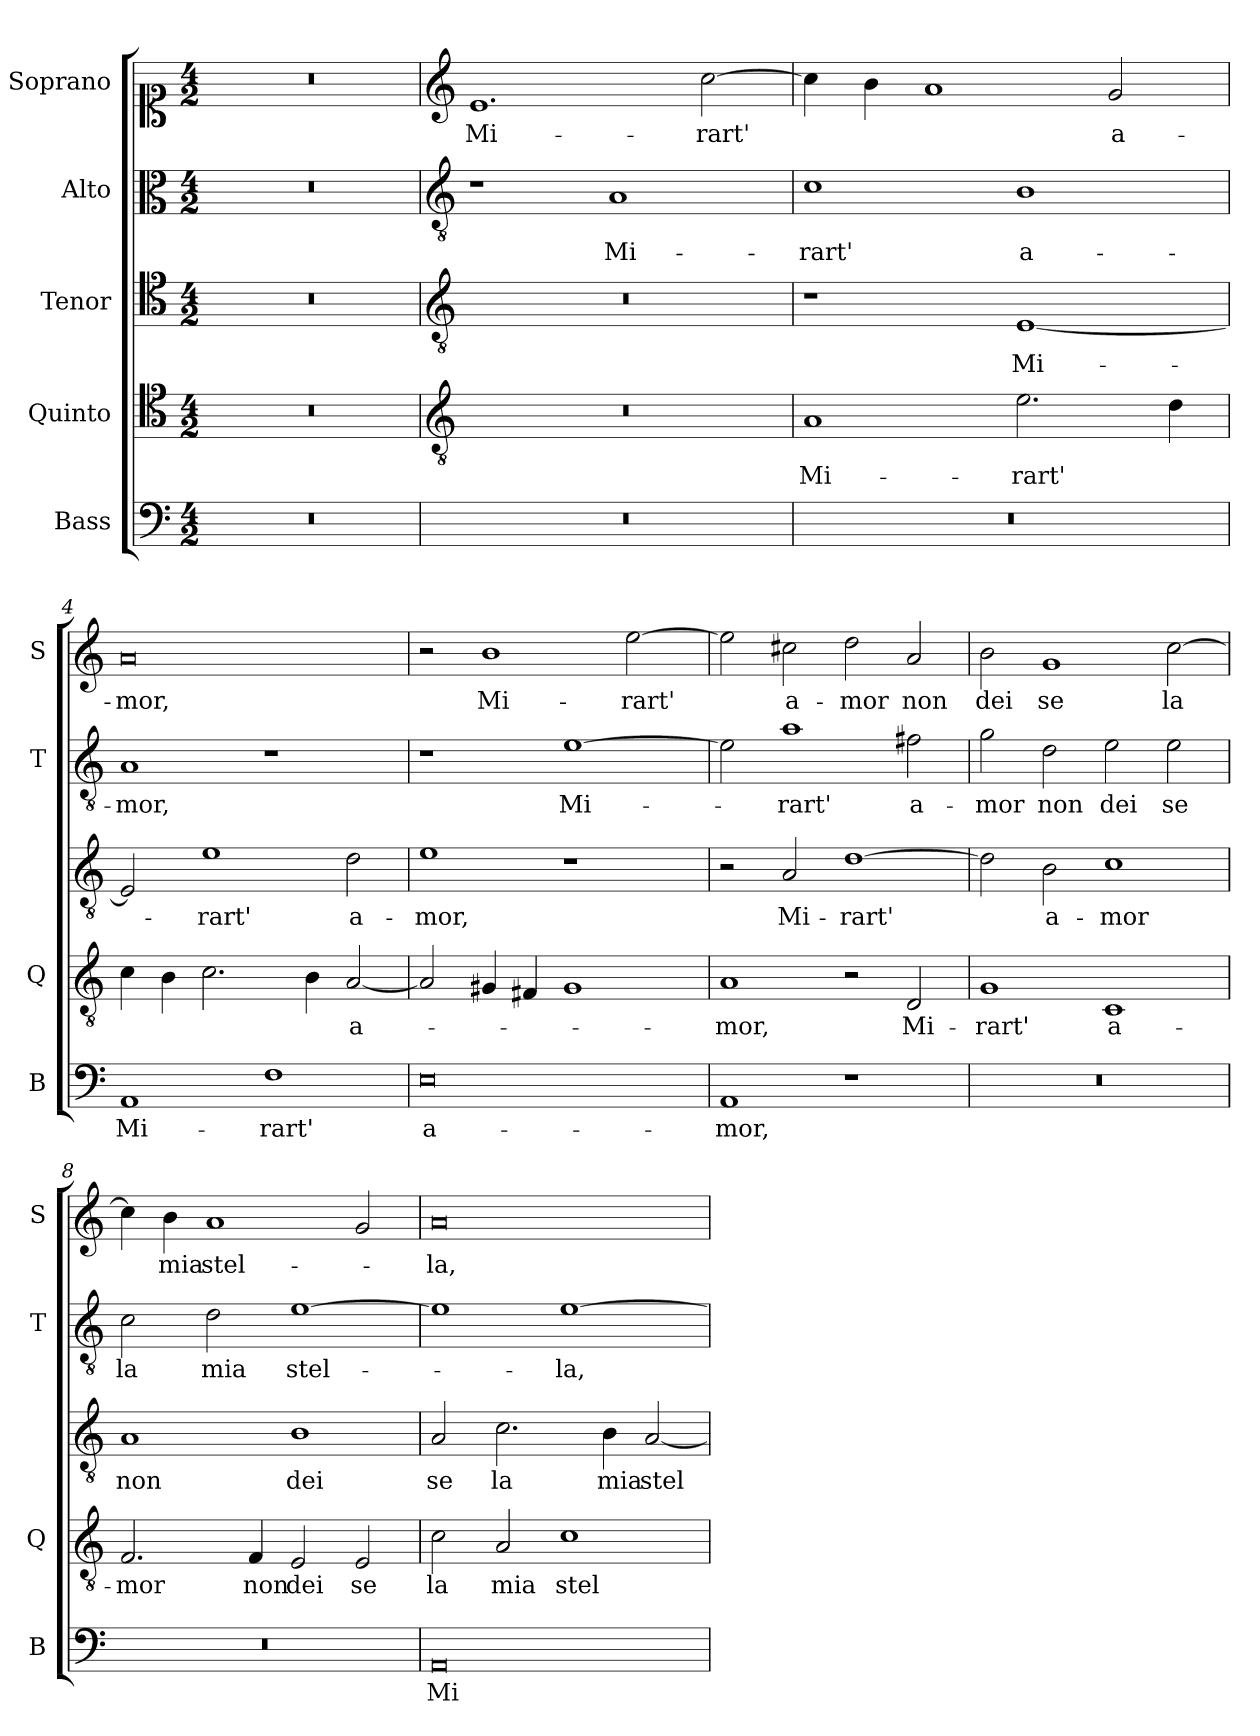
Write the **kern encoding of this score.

**kern	**text	**kern	**text	**kern	**text	**kern	**text	**kern	**text
*part5	*part5	*part4	*part4	*part3	*part3	*part2	*part2	*part1	*part1
*staff5	*staff5	*staff4	*staff4	*staff3	*staff3	*staff2	*staff2	*staff1	*staff1
*I"Bass	*	*I"Quinto	*	*I"Tenor	*	*I"Alto	*	*I"Soprano	*
*I'B	*	*I'Q	*	*	*	*I'T	*	*I'S	*
*clefF4	*	*clefC4	*	*clefC4	*	*clefC3	*	*clefC1	*
*k[]	*	*k[]	*	*k[]	*	*k[]	*	*k[]	*
*C:	*	*C:	*	*C:	*	*C:	*	*C:	*
*M4/2	*	*M4/2	*	*M4/2	*	*M4/2	*	*M4/2	*
=1	=1	=1	=1	=1	=1	=1	=1	=1	=1
0r	.	0r	.	0r	.	0r	.	0r	.
=2	=2	=2	=2	=2	=2	=2	=2	=2	=2
*	*	*clefGv2	*	*clefGv2	*	*clefGv2	*	*clefG2	*
!	!	!	!	!	!	!	!	!	!LO:LY:b
0r	.	0r	.	0r	.	1r	.	1.e	Mi-
!	!	!	!	!	!	!	!LO:LY:b	!	!
.	.	.	.	.	.	1A	Mi-	.	.
!	!	!	!	!	!	!	!	!	!LO:LY:b
.	.	.	.	.	.	.	.	[2cc\	-rart'
=3	=3	=3	=3	=3	=3	=3	=3	=3	=3
!	!	!	!LO:LY:b	!	!	!	!LO:LY:b	!	!
0r	.	1A	Mi-	1r	.	1c	-rart'	4cc\]	.
.	.	.	.	.	.	.	.	4b\	.
.	.	.	.	.	.	.	.	1a	.
!	!	!	!LO:LY:b	!	!LO:LY:b	!	!LO:LY:b	!	!
.	.	2.e\	-rart'	[1E	Mi-	1B	a-	.	.
!	!	!	!	!	!	!	!	!	!LO:LY:b
.	.	.	.	.	.	.	.	2g/	a-
.	.	4d\	.	.	.	.	.	.	.
=4	=4	=4	=4	=4	=4	=4	=4	=4	=4
!	!LO:LY:b	!	!	!	!	!	!LO:LY:b	!	!LO:LY:b
1AA	Mi-	4c\	.	2E/]	.	1A	-mor,	0a	-mor,
.	.	4B\	.	.	.	.	.	.	.
!	!	!	!	!	!LO:LY:b	!	!	!	!
.	.	2.c\	.	1e	-rart'	.	.	.	.
!	!LO:LY:b	!	!	!	!	!	!	!	!
1F	-rart'	.	.	.	.	1r	.	.	.
.	.	4B\	.	.	.	.	.	.	.
!	!	!	!LO:LY:b	!	!LO:LY:b	!	!	!	!
.	.	[2A/	a-	2d\	a-	.	.	.	.
!!LO:LB:g=z
=5	=5	=5	=5	=5	=5	=5	=5	=5	=5
!	!LO:LY:b	!	!	!	!LO:LY:b	!	!	!	!
0E	a-	2A/]	.	1e	-mor,	1r	.	2r	.
!	!	!	!	!	!	!	!	!	!LO:LY:b
.	.	4G#X/	.	.	.	.	.	1b	Mi-
.	.	4F#X/	.	.	.	.	.	.	.
!	!	!	!	!	!	!	!LO:LY:b	!	!
.	.	1G#i	.	1r	.	[1e	Mi-	.	.
!	!	!	!	!	!	!	!	!	!LO:LY:b
.	.	.	.	.	.	.	.	[2ee\	-rart'
=6	=6	=6	=6	=6	=6	=6	=6	=6	=6
!	!LO:LY:b	!	!LO:LY:b	!	!	!	!	!	!
1AA	-mor,	1A	-mor,	2r	.	2e\]	.	2ee\]	.
!	!	!	!	!	!LO:LY:b	!	!LO:LY:b	!	!LO:LY:b
.	.	.	.	2A/	Mi-	1a	-rart'	2cc#X\	a-
!	!	!	!	!	!LO:LY:b	!	!	!	!LO:LY:b
1r	.	2r	.	[1d	-rart'	.	.	2dd\	-mor
!	!	!	!LO:LY:b	!	!	!	!LO:LY:b	!	!LO:LY:b
.	.	2D/	Mi-	.	.	2f#X\	a-	2a/	non
=7	=7	=7	=7	=7	=7	=7	=7	=7	=7
!	!	!	!LO:LY:b	!	!	!	!LO:LY:b	!	!LO:LY:b
0r	.	1G	-rart'	2d\]	.	2g\	-mor	2b\	dei
!	!	!	!	!	!LO:LY:b	!	!LO:LY:b	!	!LO:LY:b
.	.	.	.	2B\	a-	2d\	non	1g	se
!	!	!	!LO:LY:b	!	!LO:LY:b	!	!LO:LY:b	!	!
.	.	1C	a-	1c	-mor	2e\	dei	.	.
!	!	!	!	!	!	!	!LO:LY:b	!	!LO:LY:b
.	.	.	.	.	.	2e\	se	[2cc\	la
=8	=8	=8	=8	=8	=8	=8	=8	=8	=8
!	!	!	!LO:LY:b	!	!LO:LY:b	!	!LO:LY:b	!	!
0r	.	2.F/	-mor	1A	non	2c\	la	4cc\]	.
!	!	!	!	!	!	!	!	!	!LO:LY:b
.	.	.	.	.	.	.	.	4b\	mia
!	!	!	!	!	!	!	!LO:LY:b	!	!LO:LY:b
.	.	.	.	.	.	2d\	mia	1a	stel-
!	!	!	!LO:LY:b	!	!	!	!	!	!
.	.	4F/	non	.	.	.	.	.	.
!	!	!	!LO:LY:b	!	!LO:LY:b	!	!LO:LY:b	!	!
.	.	2E/	dei	1B	dei	[1e	stel-	.	.
!	!	!	!LO:LY:b	!	!	!	!	!	!
.	.	2E/	se	.	.	.	.	2g/	.
!!LO:PB:g=z
=9	=9	=9	=9	=9	=9	=9	=9	=9	=9
!	!LO:LY:b	!	!LO:LY:b	!	!LO:LY:b	!	!	!	!LO:LY:b
0AA	Mi-	2c\	la	2A/	se	1e]	.	0a	-la,
!	!	!	!LO:LY:b	!	!LO:LY:b	!	!	!	!
.	.	2A/	mia	2.c\	la	.	.	.	.
!	!	!	!LO:LY:b	!	!	!	!LO:LY:b	!	!
.	.	1c	stel-	.	.	[1e	-la,	.	.
!	!	!	!	!	!LO:LY:b	!	!	!	!
.	.	.	.	4B\	mia	.	.	.	.
!	!	!	!	!	!LO:LY:b	!	!	!	!
.	.	.	.	[2A/	stel-	.	.	.	.
=	=	=	=	=	=	=	=	=	=
*-	*-	*-	*-	*-	*-	*-	*-	*-	*-
